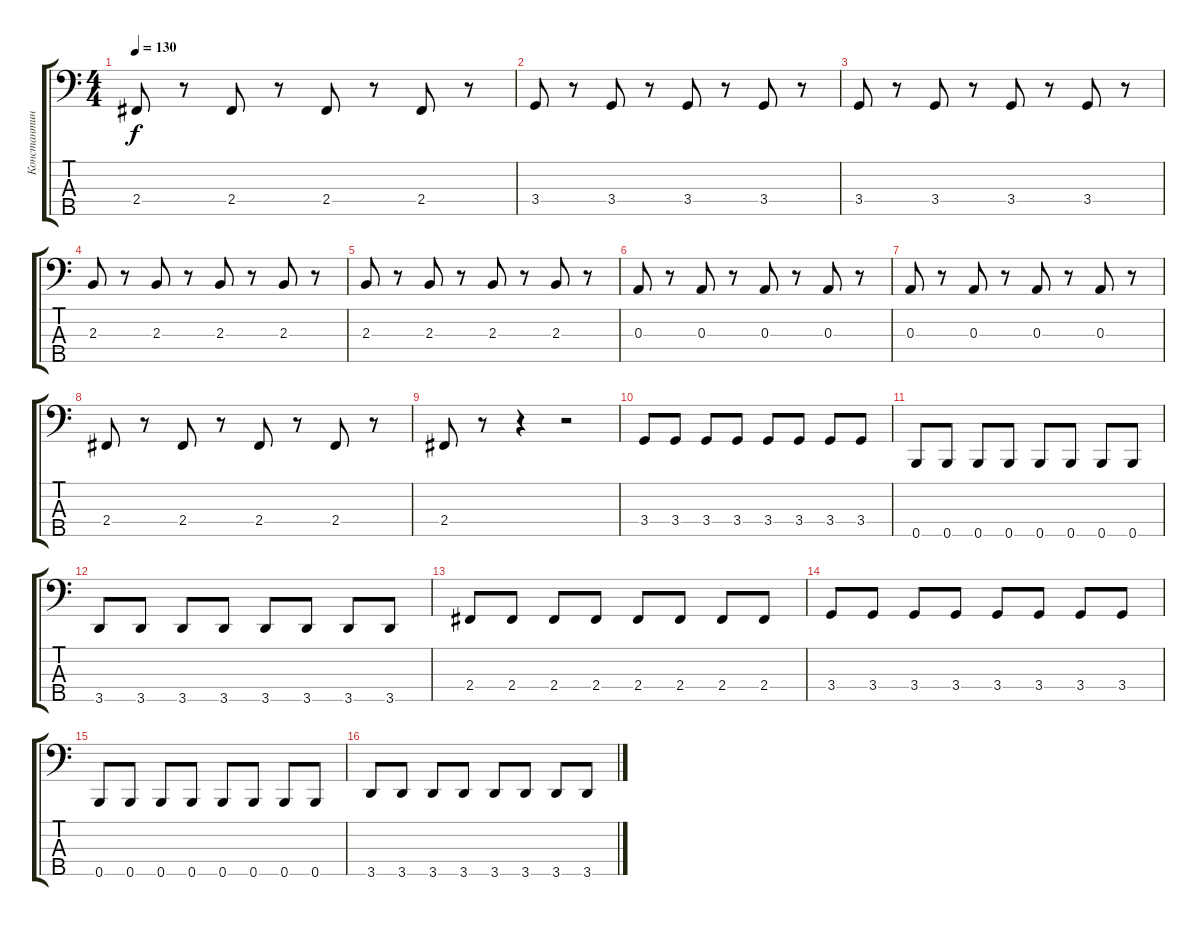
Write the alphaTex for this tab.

\track ("Константин Бекрев" "Константин") {instrument electricbasspick}
\staff {score tabs}
\tuning (G2 D2 A1 E1 B0) {hide}
\ts (4 4)
\tempo 130
\clef f4
\ks c
2.4.8{dy f} r.8 2.4.8 r.8 2.4.8 r.8 2.4.8 r.8 |
3.4.8 r.8 3.4.8 r.8 3.4.8 r.8 3.4.8 r.8 |
3.4.8 r.8 3.4.8 r.8 3.4.8 r.8 3.4.8 r.8 |
2.3.8 r.8 2.3.8 r.8 2.3.8 r.8 2.3.8 r.8 |
2.3.8 r.8 2.3.8 r.8 2.3.8 r.8 2.3.8 r.8 |
0.3.8 r.8 0.3.8 r.8 0.3.8 r.8 0.3.8 r.8 |
0.3.8 r.8 0.3.8 r.8 0.3.8 r.8 0.3.8 r.8 |
2.4.8 r.8 2.4.8 r.8 2.4.8 r.8 2.4.8 r.8 |
2.4.8 r.8 r.4 r.2 |
3.4.8 3.4.8 3.4.8 3.4.8 3.4.8 3.4.8 3.4.8 3.4.8 |
0.5.8 0.5.8 0.5.8 0.5.8 0.5.8 0.5.8 0.5.8 0.5.8 |
3.5.8 3.5.8 3.5.8 3.5.8 3.5.8 3.5.8 3.5.8 3.5.8 |
2.4.8 2.4.8 2.4.8 2.4.8 2.4.8 2.4.8 2.4.8 2.4.8 |
3.4.8 3.4.8 3.4.8 3.4.8 3.4.8 3.4.8 3.4.8 3.4.8 |
0.5.8 0.5.8 0.5.8 0.5.8 0.5.8 0.5.8 0.5.8 0.5.8 |
3.5.8 3.5.8 3.5.8 3.5.8 3.5.8 3.5.8 3.5.8 3.5.8
